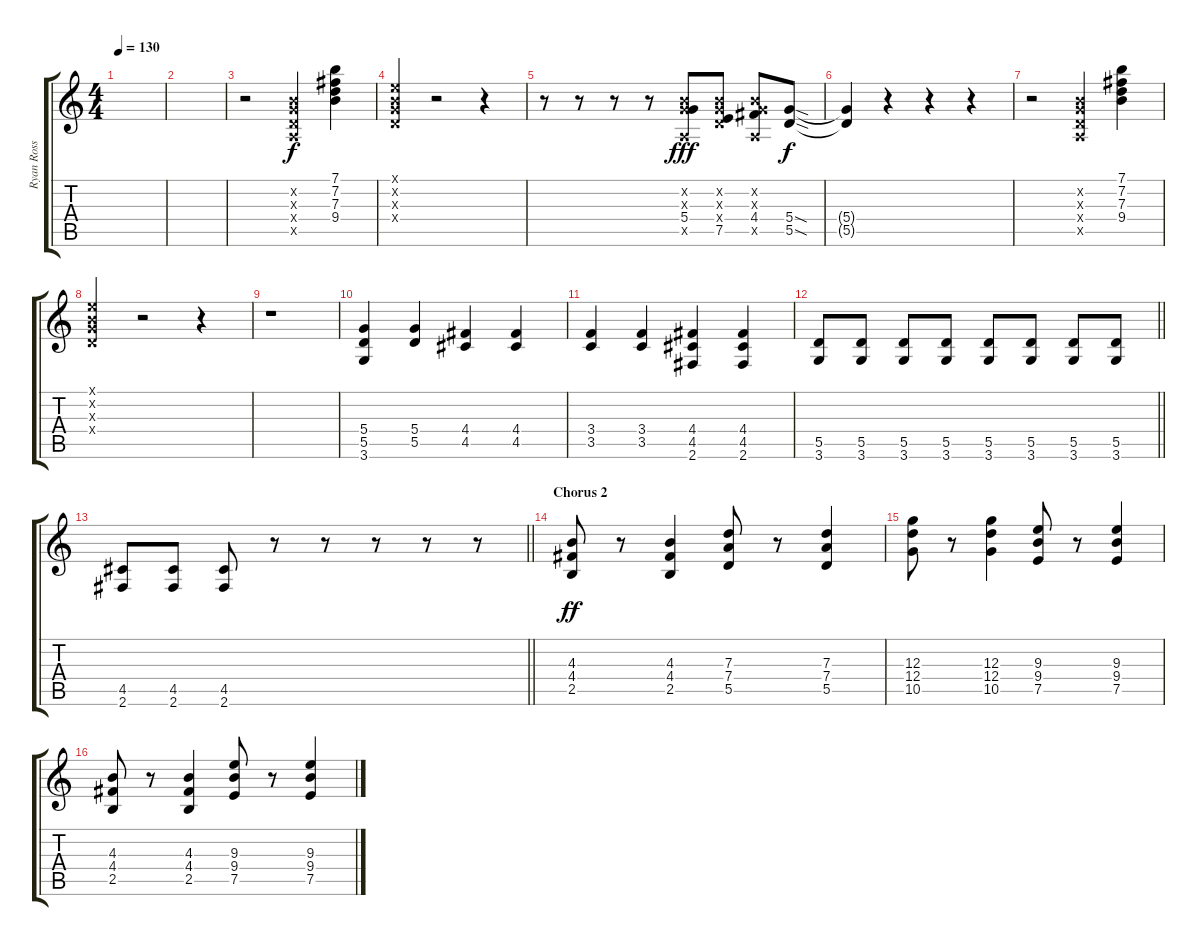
\track ("Ryan Ross (Guitar)" "Ryan Ross ") {instrument overdrivenguitar}
\staff {score tabs}
\tuning (E4 B3 G3 D3 A2 E2) {hide}
\ts (4 4)
\tempo 130
\clef g2
\ks c
|
|
r.2 (0.2{x} 0.3{x} 0.4{x} 0.5{x}).4 (7.1 7.2 7.3 9.4).4 |
(0.1{x} 0.2{x} 0.3{x} 0.4{x}).4 r.2 r.4 |
r.8 r.8 r.8 r.8 (0.2{x} 0.3{x} 5.4 0.5{x}).8{dy fff volume 16} (0.2{x} 0.3{x} 0.4{x} 7.5).8 (0.2{x} 0.3{x} 4.4 0.5{x}).8 (5.4{sod} 5.5{sod}).8{dy f volume 14} |
(5.4{t} 5.5{t}).4 r.4 r.4 r.4 |
r.2 (0.2{x} 0.3{x} 0.4{x} 0.5{x}).4 (7.1 7.2 7.3 9.4).4 |
(0.1{x} 0.2{x} 0.3{x} 0.4{x}).4 r.2 r.4 |
r.1 |
(5.4 5.5 3.6).4 (5.4 5.5).4 (4.4 4.5).4 (4.4 4.5).4 |
(3.4 3.5).4 (3.4 3.5).4 (4.4 4.5 2.6).4 (4.4 4.5 2.6).4 |
\barLineRight lightlight
(5.5 3.6).8 (5.5 3.6).8 (5.5 3.6).8 (5.5 3.6).8 (5.5 3.6).8 (5.5 3.6).8 (5.5 3.6).8 (5.5 3.6).8 |
\barLineRight lightlight
(4.5 2.6).8 (4.5 2.6).8 (4.5 2.6).8 r.8 r.8 r.8 r.8 r.8 |
\section ("" "Chorus 2")
(4.3 4.4 2.5).8{dy ff volume 12} r.8 (4.3 4.4 2.5).4 (7.3 7.4 5.5).8 r.8 (7.3 7.4 5.5).4 |
(12.3 12.4 10.5).8 r.8 (12.3 12.4 10.5).4 (9.3 9.4 7.5).8 r.8 (9.3 9.4 7.5).4 |
(4.3 4.4 2.5).8 r.8 (4.3 4.4 2.5).4 (9.3 9.4 7.5).8 r.8 (9.3 9.4 7.5).4
